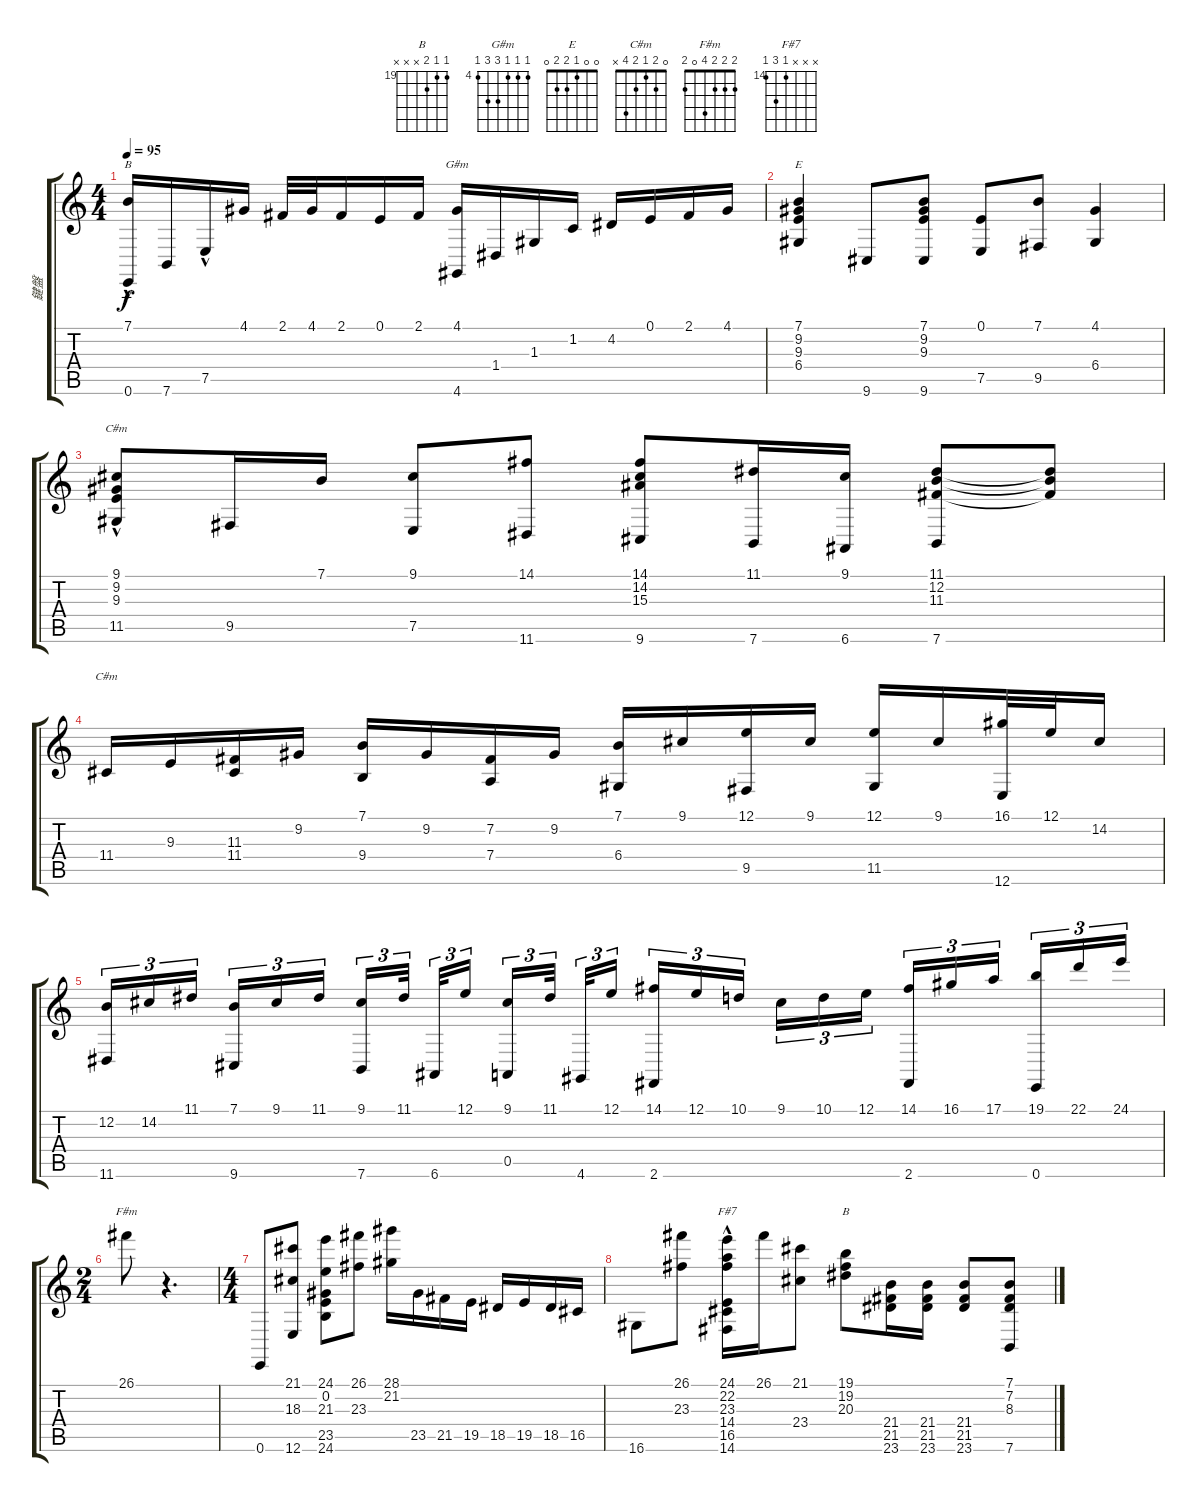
\track ("鍵盤" "鍵盤") {instrument brightacousticpiano}
\staff {score tabs}
\tuning (E4 B3 G3 D3 A2 E2) {hide}
\chord ("B" 2 4 4 4 2 x)
\chord ("G#m" 4 4 4 6 6 4) {firstfret 4}
\chord ("E" 0 0 1 2 2 0)
\chord ("C#m" 4 5 6 6 4 4) {firstfret 4}
\chord ("C#m" 0 2 1 2 4 x)
\chord ("F#m" 2 2 2 4 0 2)
\chord ("F#7" x x x 14 16 14) {firstfret 14}
\chord ("B" 19 19 20 x x x) {firstfret 19}
\ts (4 4)
\tempo 95
\clef g2
\ks c
(7.1{hac} 0.6).16{ch "B" dy f} 7.6.16 7.5{hac}.16 4.1.16 2.1.32 4.1.32 2.1.16 0.1.16 2.1.16 (4.1 4.6).16{ch "G#m"} 1.4.16 1.3.16 1.2.16 4.2.16 0.1.16 2.1.16 4.1.16 |
(7.1 9.2 9.3 6.4).4{ch "E"} 9.6.8 (7.1 9.2 9.3 9.6).8 (0.1 7.5).8 (7.1 9.5).8 (4.1 6.4).4 |
(9.1{hac} 9.2{hac} 9.3{hac} 11.5).8{ch "C#m"} 9.5.16 7.1.16 (9.1 7.5).8 (14.1 11.6).8 (14.1 14.2 15.3 9.6).8 (11.1 7.6).16 (9.1 6.6).16 (11.1 12.2 11.3 7.6).8 (11.1{t} 12.2{t} 11.3{t}).8 |
11.4.16{ch "C#m"} 9.3.16 (11.3 11.4).16 9.2.16 (7.1 9.4).16 9.2.16 (7.2 7.4).16 9.2.16 (7.1 6.4).16 9.1.16 (12.1 9.5).16 9.1.16 (12.1 11.5).16 9.1.16 (16.1 12.6).32 12.1.32 14.2.16 |
(12.2 11.6).16{tu (3 2)} 14.2.16{tu (3 2)} 11.1.16{tu (3 2)} (7.1 9.6).16{tu (3 2)} 9.1.16{tu (3 2)} 11.1.16{tu (3 2)} (9.1 7.6).16{tu (3 2)} 11.1.32{tu (3 2)} 6.6.32{tu (3 2)} 12.1.16{tu (3 2)} (9.1 0.5).16{tu (3 2)} 11.1.32{tu (3 2)} 4.6.32{tu (3 2)} 12.1.16{tu (3 2)} (14.1 2.6).16{tu (3 2)} 12.1.16{tu (3 2)} 10.1.16{tu (3 2)} 9.1.16{tu (3 2)} 10.1.16{tu (3 2)} 12.1.16{tu (3 2)} (14.1 2.6).16{tu (3 2)} 16.1.16{tu (3 2)} 17.1.16{tu (3 2)} (19.1 0.6).16{tu (3 2)} 22.1.16{tu (3 2)} 24.1.16{tu (3 2)} |
\ts (2 4)
26.1.8{ch "F#m"} r.4{d} |
\ts (4 4)
0.6.8 (21.1 18.3 12.6).8 (24.1 0.2 21.3 23.5 24.6).8 (26.1 23.3).8 (28.1 21.2).16 23.5.16 21.5.16 19.5.16 18.5.16 19.5.16 18.5.16 16.5.16 |
16.6.8 (26.1 23.3).8 (24.1 22.2 23.3 14.4{hac} 16.5{hac} 14.6{hac}).16{ch "F#7"} 26.1.16 (21.1 23.4).8 (19.1 19.2 20.3).8{ch "B"} (21.4 21.5 23.6).16 (21.4 21.5 23.6).16 (21.4 21.5 23.6).8 (7.1 7.2 8.3 7.6).8
